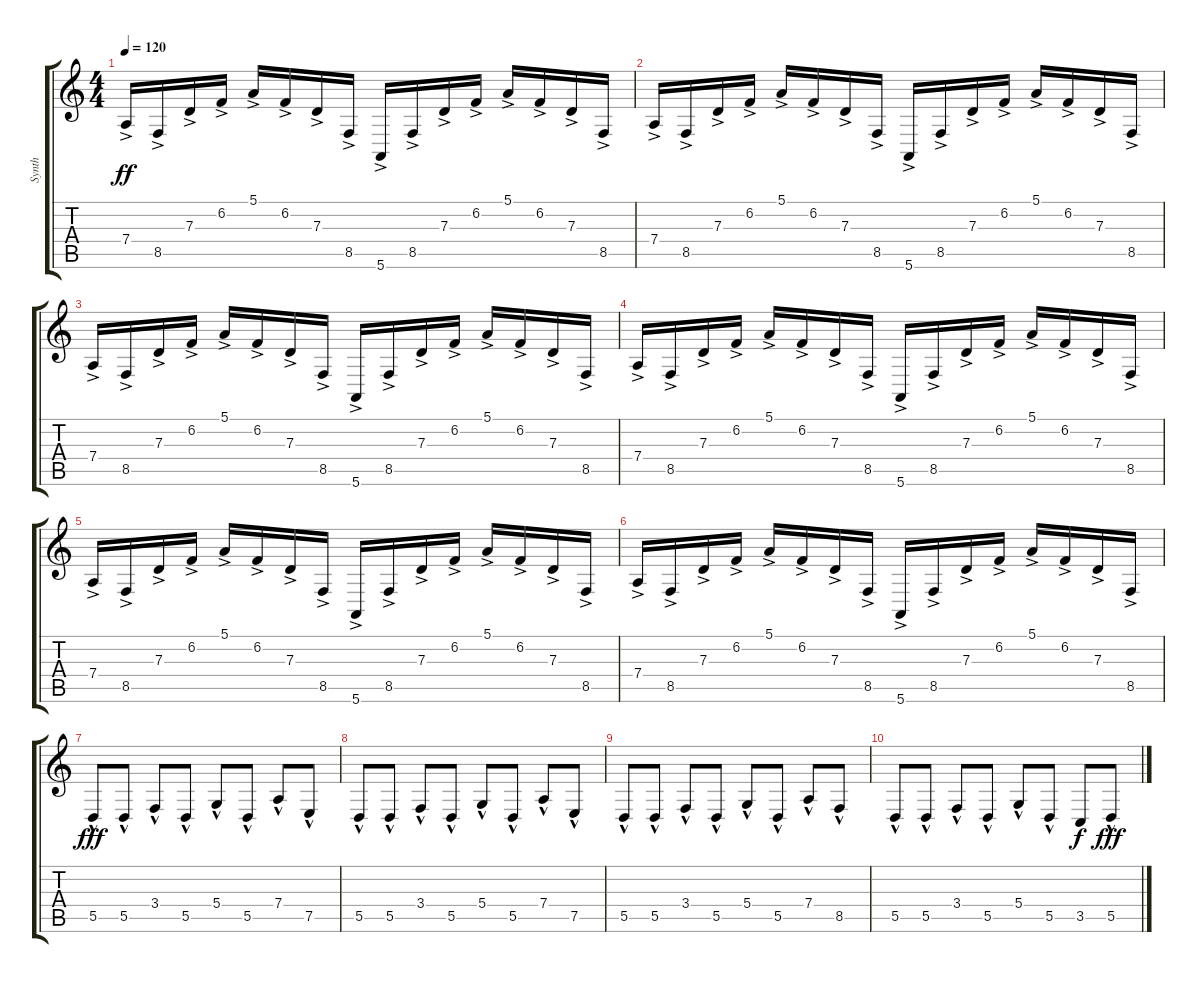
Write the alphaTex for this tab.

\track ("Synth" "Synth") {instrument lead2sawtooth}
\staff {score tabs}
\tuning (E4 B3 G3 D3 A2 E2) {hide}
\ts (4 4)
\tempo 120
\clef g2
\ks c
7.4{ac}.16{dy ff} 8.5{ac}.16 7.3{ac}.16 6.2{ac}.16 5.1{ac}.16 6.2{ac}.16 7.3{ac}.16 8.5{ac}.16 5.6{ac}.16 8.5{ac}.16 7.3{ac}.16 6.2{ac}.16 5.1{ac}.16 6.2{ac}.16 7.3{ac}.16 8.5{ac}.16 |
7.4{ac}.16 8.5{ac}.16 7.3{ac}.16 6.2{ac}.16 5.1{ac}.16 6.2{ac}.16 7.3{ac}.16 8.5{ac}.16 5.6{ac}.16 8.5{ac}.16 7.3{ac}.16 6.2{ac}.16 5.1{ac}.16 6.2{ac}.16 7.3{ac}.16 8.5{ac}.16 |
7.4{ac}.16 8.5{ac}.16 7.3{ac}.16 6.2{ac}.16 5.1{ac}.16 6.2{ac}.16 7.3{ac}.16 8.5{ac}.16 5.6{ac}.16 8.5{ac}.16 7.3{ac}.16 6.2{ac}.16 5.1{ac}.16 6.2{ac}.16 7.3{ac}.16 8.5{ac}.16 |
7.4{ac}.16 8.5{ac}.16 7.3{ac}.16 6.2{ac}.16 5.1{ac}.16 6.2{ac}.16 7.3{ac}.16 8.5{ac}.16 5.6{ac}.16 8.5{ac}.16 7.3{ac}.16 6.2{ac}.16 5.1{ac}.16 6.2{ac}.16 7.3{ac}.16 8.5{ac}.16 |
7.4{ac}.16 8.5{ac}.16 7.3{ac}.16 6.2{ac}.16 5.1{ac}.16 6.2{ac}.16 7.3{ac}.16 8.5{ac}.16 5.6{ac}.16 8.5{ac}.16 7.3{ac}.16 6.2{ac}.16 5.1{ac}.16 6.2{ac}.16 7.3{ac}.16 8.5{ac}.16 |
7.4{ac}.16 8.5{ac}.16 7.3{ac}.16 6.2{ac}.16 5.1{ac}.16 6.2{ac}.16 7.3{ac}.16 8.5{ac}.16 5.6{ac}.16 8.5{ac}.16 7.3{ac}.16 6.2{ac}.16 5.1{ac}.16 6.2{ac}.16 7.3{ac}.16 8.5{ac}.16 |
5.5{hac}.8{dy fff} 5.5{hac}.8 3.4{hac}.8 5.5{hac}.8 5.4{hac}.8 5.5{hac}.8 7.4{hac}.8 7.5{hac}.8 |
5.5{hac}.8 5.5{hac}.8 3.4{hac}.8 5.5{hac}.8 5.4{hac}.8 5.5{hac}.8 7.4{hac}.8 7.5{hac}.8 |
5.5{hac}.8 5.5{hac}.8 3.4{hac}.8 5.5{hac}.8 5.4{hac}.8 5.5{hac}.8 7.4{hac}.8 8.5{hac}.8 |
5.5{hac}.8 5.5{hac}.8 3.4{hac}.8 5.5{hac}.8 5.4{hac}.8 5.5{hac}.8 3.5.8{dy f} 5.5{hac}.8{dy fff}
